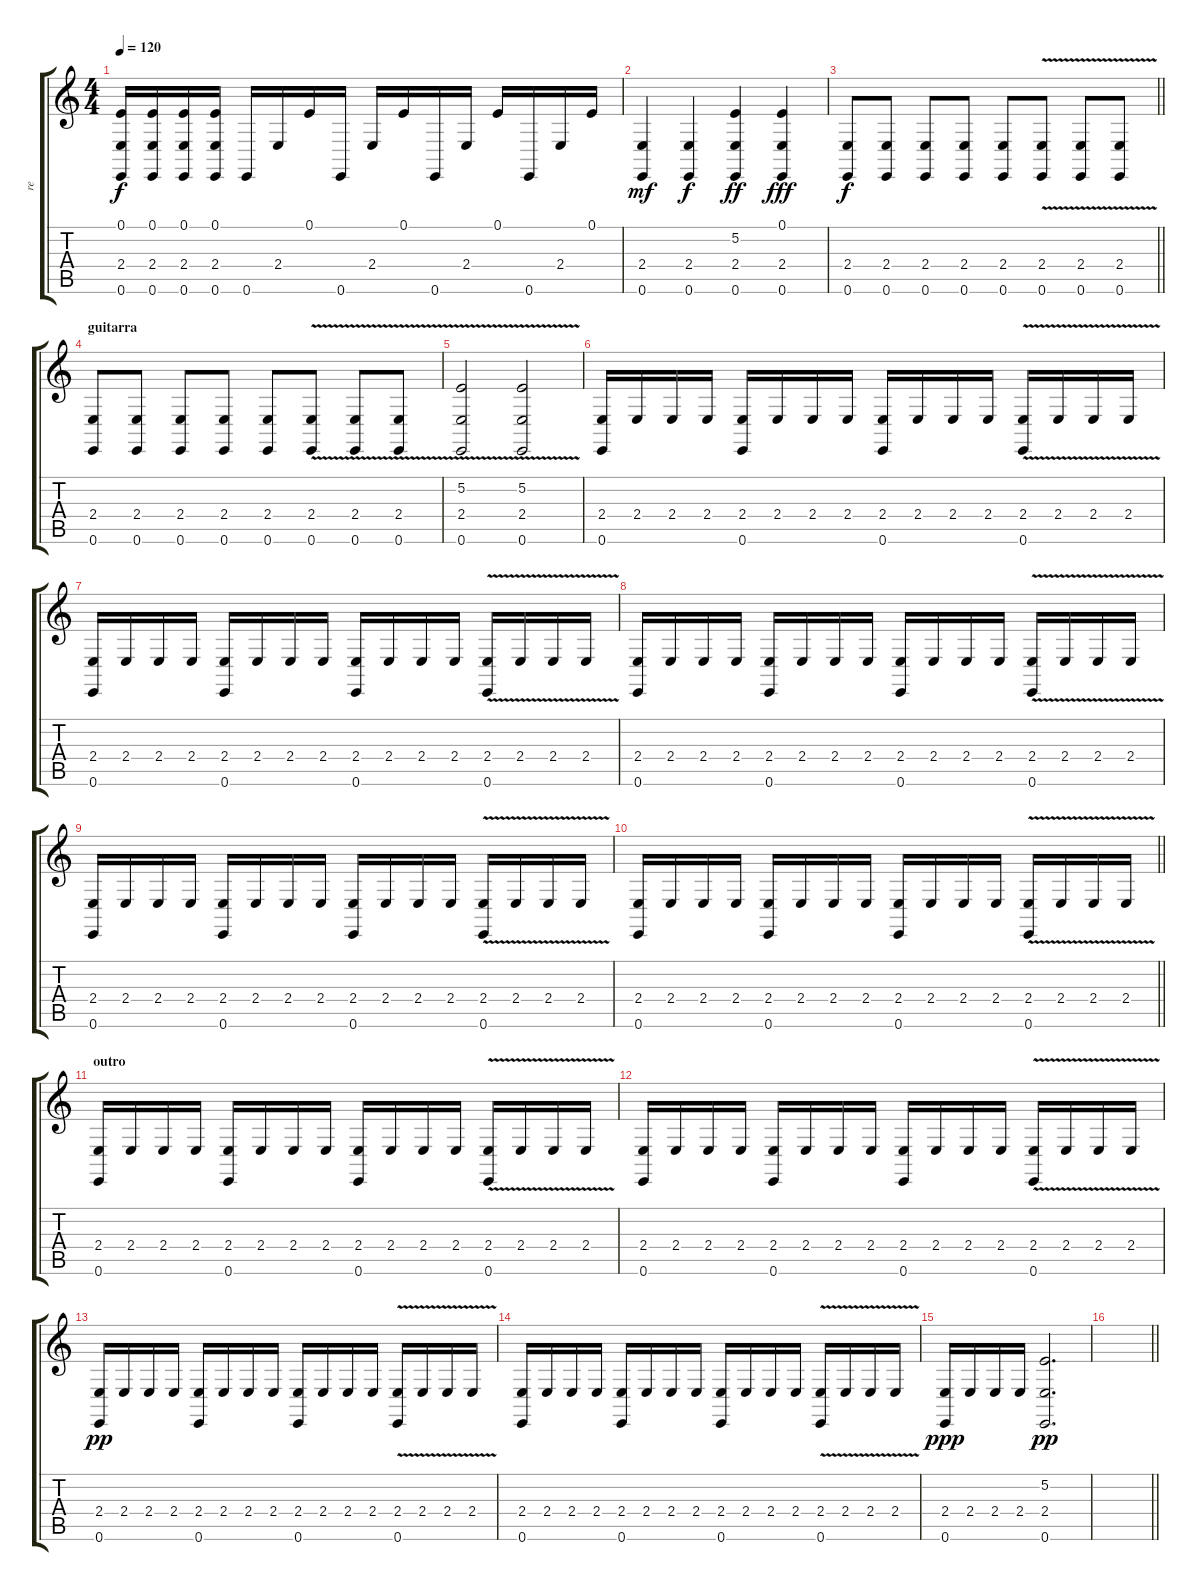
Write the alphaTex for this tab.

\track ("re" "re") {instrument cello}
\staff {score tabs}
\tuning (E4 B3 G3 D3 A2 E2) {hide}
\ts (4 4)
\tempo 120
\clef g2
\ks c
(0.1 2.4 0.6).16{dy f} (0.1 2.4 0.6).16 (0.1 2.4 0.6).16 (0.1 2.4 0.6).16 0.6.16 2.4.16 0.1.16 0.6.16 2.4.16 0.1.16 0.6.16 2.4.16 0.1.16 0.6.16 2.4.16 0.1.16 |
(2.4 0.6).4{dy mf} (2.4 0.6).4{dy f} (5.2 2.4 0.6).4{dy ff} (0.1 2.4 0.6).4{dy fff} |
\barLineRight lightlight
(2.4 0.6).8{dy f} (2.4 0.6).8 (2.4 0.6).8 (2.4 0.6).8 (2.4 0.6).8 (2.4{v} 0.6).8 (2.4{v} 0.6).8 (2.4{v} 0.6).8 |
\section ("" "guitarra")
(2.4 0.6).8 (2.4 0.6).8 (2.4 0.6).8 (2.4 0.6).8 (2.4 0.6).8 (2.4{v} 0.6).8 (2.4{v} 0.6).8 (2.4{v} 0.6).8 |
(5.2{v} 2.4 0.6).2 (5.2{v} 2.4 0.6).2 |
(2.4 0.6).16 2.4.16 2.4.16 2.4.16 (2.4 0.6).16 2.4.16 2.4.16 2.4.16 (2.4 0.6).16 2.4.16 2.4.16 2.4.16 (2.4 0.6{v}).16 2.4{v}.16 2.4{v}.16 2.4{v}.16 |
(2.4 0.6).16 2.4.16 2.4.16 2.4.16 (2.4 0.6).16 2.4.16 2.4.16 2.4.16 (2.4 0.6).16 2.4.16 2.4.16 2.4.16 (2.4 0.6{v}).16 2.4{v}.16 2.4{v}.16 2.4{v}.16 |
(2.4 0.6).16 2.4.16 2.4.16 2.4.16 (2.4 0.6).16 2.4.16 2.4.16 2.4.16 (2.4 0.6).16 2.4.16 2.4.16 2.4.16 (2.4 0.6{v}).16 2.4{v}.16 2.4{v}.16 2.4{v}.16 |
(2.4 0.6).16 2.4.16 2.4.16 2.4.16 (2.4 0.6).16 2.4.16 2.4.16 2.4.16 (2.4 0.6).16 2.4.16 2.4.16 2.4.16 (2.4 0.6{v}).16 2.4{v}.16 2.4{v}.16 2.4{v}.16 |
\barLineRight lightlight
(2.4 0.6).16{volume 2} 2.4.16 2.4.16 2.4.16 (2.4 0.6).16 2.4.16 2.4.16 2.4.16 (2.4 0.6).16 2.4.16 2.4.16 2.4.16 (2.4 0.6{v}).16 2.4{v}.16 2.4{v}.16 2.4{v}.16 |
\section ("" "outro")
(2.4 0.6).16 2.4.16 2.4.16 2.4.16 (2.4 0.6).16 2.4.16 2.4.16 2.4.16 (2.4 0.6).16 2.4.16 2.4.16 2.4.16 (2.4 0.6{v}).16 2.4{v}.16 2.4{v}.16 2.4{v}.16 |
(2.4 0.6).16 2.4.16 2.4.16 2.4.16 (2.4 0.6).16 2.4.16 2.4.16 2.4.16 (2.4 0.6).16 2.4.16 2.4.16 2.4.16 (2.4 0.6{v}).16 2.4{v}.16 2.4{v}.16 2.4{v}.16 |
(2.4 0.6).16{dy pp} 2.4.16 2.4.16 2.4.16 (2.4 0.6).16 2.4.16 2.4.16 2.4.16 (2.4 0.6).16 2.4.16 2.4.16 2.4.16 (2.4 0.6{v}).16 2.4{v}.16 2.4{v}.16 2.4{v}.16 |
(2.4 0.6).16 2.4.16 2.4.16 2.4.16 (2.4 0.6).16 2.4.16 2.4.16 2.4.16 (2.4 0.6).16 2.4.16 2.4.16 2.4.16 (2.4 0.6{v}).16 2.4{v}.16 2.4{v}.16 2.4{v}.16 |
(2.4 0.6).16{dy ppp} 2.4.16 2.4.16 2.4.16 (5.2 2.4 0.6).2{d dy pp} |
\barLineRight lightlight
